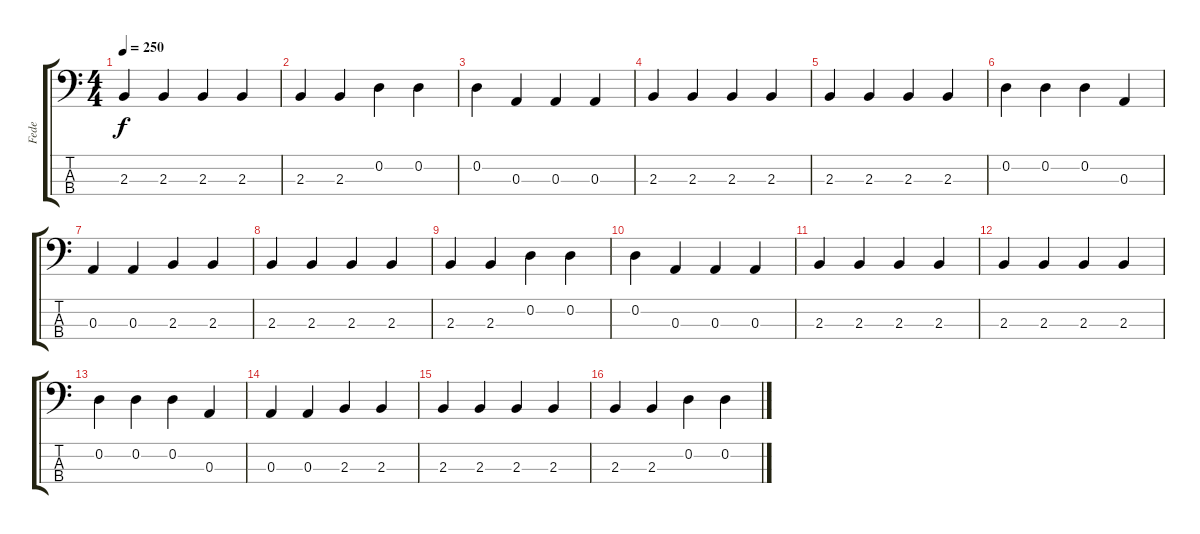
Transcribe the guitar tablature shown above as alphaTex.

\track ("Fede" "Fede") {instrument electricbassfinger}
\staff {score tabs}
\tuning (G2 D2 A1 D1) {hide}
\ts (4 4)
\tempo 250
\clef f4
\ks c
2.3.4{dy f} 2.3.4 2.3.4 2.3.4 |
2.3.4 2.3.4 0.2.4 0.2.4 |
0.2.4 0.3.4 0.3.4 0.3.4 |
2.3.4 2.3.4 2.3.4 2.3.4 |
2.3.4 2.3.4 2.3.4 2.3.4 |
0.2.4 0.2.4 0.2.4 0.3.4 |
0.3.4 0.3.4 2.3.4 2.3.4 |
2.3.4 2.3.4 2.3.4 2.3.4 |
2.3.4 2.3.4 0.2.4 0.2.4 |
0.2.4 0.3.4 0.3.4 0.3.4 |
2.3.4 2.3.4 2.3.4 2.3.4 |
2.3.4 2.3.4 2.3.4 2.3.4 |
0.2.4 0.2.4 0.2.4 0.3.4 |
0.3.4 0.3.4 2.3.4 2.3.4 |
2.3.4 2.3.4 2.3.4 2.3.4 |
2.3.4 2.3.4 0.2.4 0.2.4
